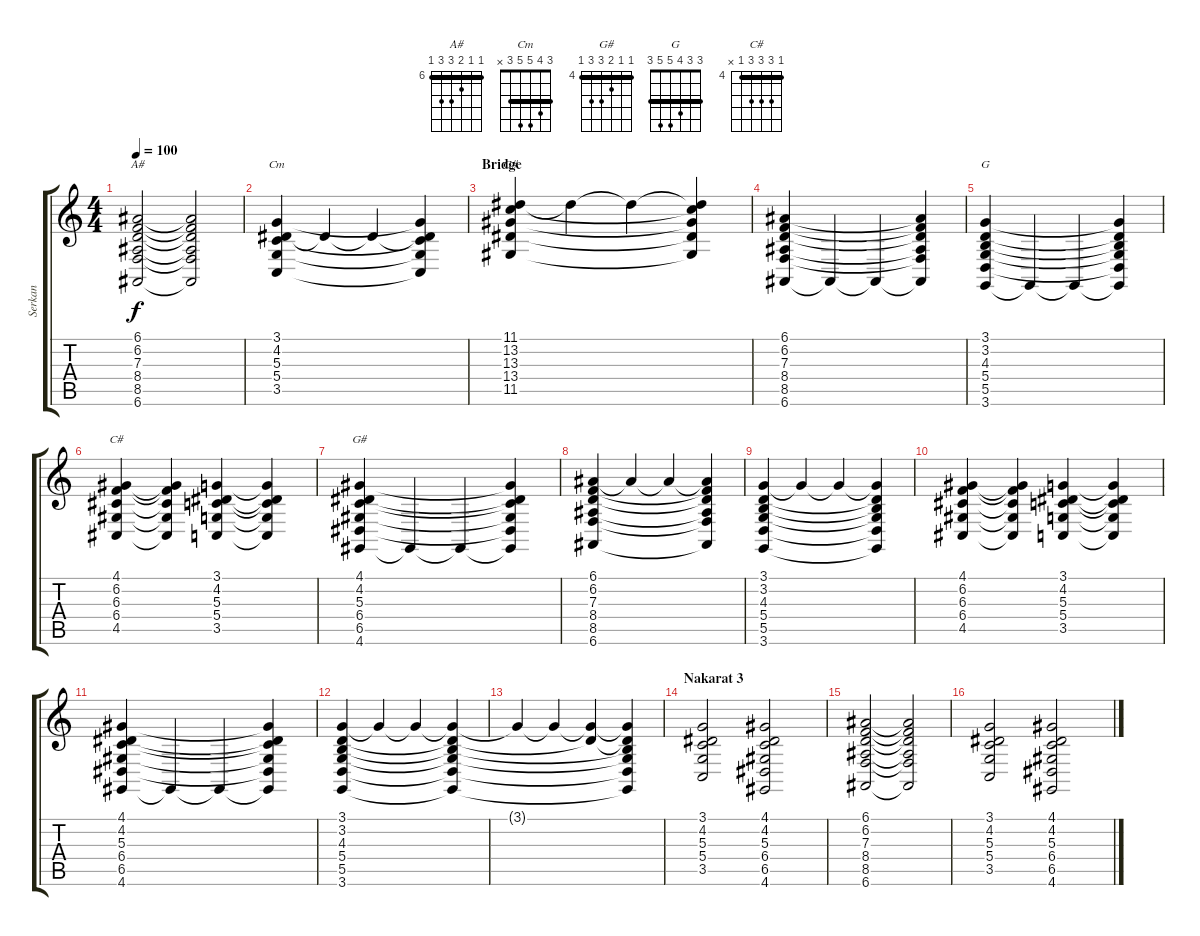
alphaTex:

\track ("Serkan" "Serkan") {instrument rockorgan}
\staff {score tabs}
\tuning (E4 B3 G3 D3 A2 E2) {hide}
\chord ("A#" 6 6 7 8 8 6) {firstfret 6 barre 6}
\chord ("Cm" 3 4 5 5 3 x) {barre 3}
\chord ("G#" 11 13 13 13 11 x) {firstfret 11 barre 11}
\chord ("G" 3 3 4 5 5 3) {barre 3}
\chord ("C#" 4 6 6 6 4 x) {firstfret 4 barre 4}
\chord ("G#" 4 4 5 6 6 4) {firstfret 4 barre 4}
\ts (4 4)
\tempo 100
\clef g2
\ks c
(6.1 6.2 7.3 8.4 8.5 6.6).2{ch "A#" dy f} (6.1{t} 6.2{t} 7.3{t} 8.4{t} 8.5{t} 6.6{t}).2 |
(3.1 4.2 5.3 5.4 3.5).4{ch "Cm"} 4.2{t}.4 4.2{t}.4 (3.1{t} 4.2{t} 5.3{t} 5.4{t} 3.5{t}).4 |
\section ("" "Bridge")
(11.1 13.2 13.3 13.4 11.5).4{ch "G#"} 11.1{t}.4 11.1{t}.4 (11.1{t} 13.2{t} 13.3{t} 13.4{t} 11.5{t}).4 |
(6.1 6.2 7.3 8.4 8.5 6.6).4 6.6{t}.4 6.6{t}.4 (6.1{t} 6.2{t} 7.3{t} 8.4{t} 8.5{t} 6.6{t}).4 |
(3.1 3.2 4.3 5.4 5.5 3.6).4{ch "G"} 3.6{t}.4 3.6{t}.4 (3.1{t} 3.2{t} 4.3{t} 5.4{t} 5.5{t} 3.6{t}).4 |
(4.1 6.2 6.3 6.4 4.5).4{ch "C#"} (4.1{t} 6.2{t} 6.3{t} 6.4{t} 4.5{t}).4 (3.1 4.2 5.3 5.4 3.5).4 (3.1{t} 4.2{t} 5.3{t} 5.4{t} 3.5{t}).4 |
(4.1 4.2 5.3 6.4 6.5 4.6).4{ch "G#"} 4.6{t}.4 4.6{t}.4 (4.1{t} 4.2{t} 5.3{t} 6.4{t} 6.5{t} 4.6{t}).4 |
(6.1 6.2 7.3 8.4 8.5 6.6).4 6.1{t}.4 6.1{t}.4 (6.1{t} 6.2{t} 7.3{t} 8.4{t} 8.5{t} 6.6{t}).4 |
(3.1 3.2 4.3 5.4 5.5 3.6).4 3.1{t}.4 3.1{t}.4 (3.1{t} 3.2{t} 4.3{t} 5.4{t} 5.5{t} 3.6{t}).4 |
(4.1 6.2 6.3 6.4 4.5).4 (4.1{t} 6.2{t} 6.3{t} 6.4{t} 4.5{t}).4 (3.1 4.2 5.3 5.4 3.5).4 (3.1{t} 4.2{t} 5.3{t} 5.4{t} 3.5{t}).4 |
(4.1 4.2 5.3 6.4 6.5 4.6).4 4.6{t}.4 4.6{t}.4 (4.1{t} 4.2{t} 5.3{t} 6.4{t} 6.5{t} 4.6{t}).4 |
(3.1 3.2 4.3 5.4 5.5 3.6).4 3.1{t}.4 3.1{t}.4 (3.1{t} 3.2{t} 4.3{t} 5.4{t} 5.5{t} 3.6{t}).4 |
3.1{t}.4 3.1{t}.4 (3.1{t} 3.2{t}).4 (3.1{t} 3.2{t} 4.3{t} 5.4{t} 5.5{t} 3.6{t}).4 |
\section ("" "Nakarat 3")
(3.1 4.2 5.3 5.4 3.5).2 (4.1 4.2 5.3 6.4 6.5 4.6).2 |
(6.1 6.2 7.3 8.4 8.5 6.6).2 (6.1{t} 6.2{t} 7.3{t} 8.4{t} 8.5{t} 6.6{t}).2 |
(3.1 4.2 5.3 5.4 3.5).2 (4.1 4.2 5.3 6.4 6.5 4.6).2
